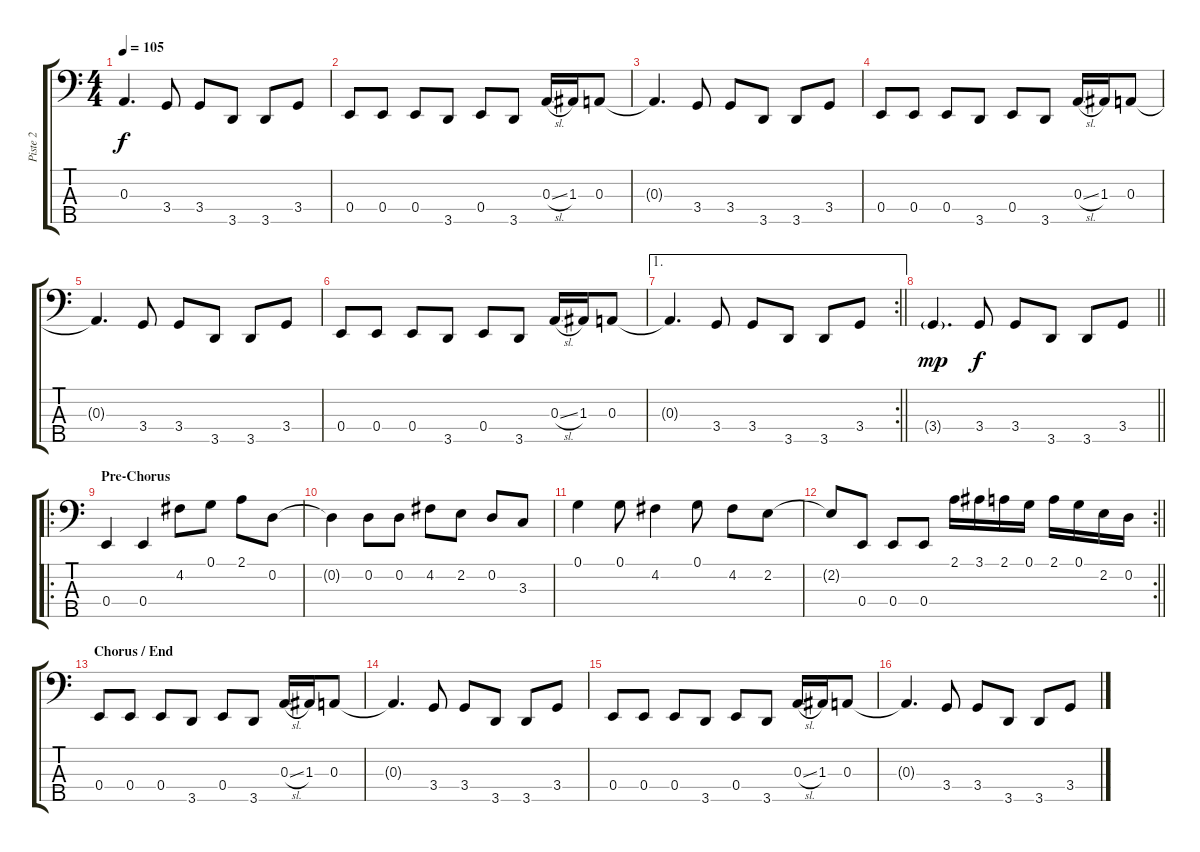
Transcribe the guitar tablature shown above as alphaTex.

\track ("Piste 2" "Piste 2") {instrument electricbassfinger}
\staff {score tabs}
\tuning (G2 D2 A1 E1 B0) {hide}
\ts (4 4)
\tempo 105
\clef f4
\ks c
0.3{t}.4{d dy f} 3.4.8 3.4.8 3.5.8 3.5.8 3.4.8 |
0.4.8 0.4.8 0.4.8 3.5.8 0.4.8 3.5.8 0.3{sl}.16 1.3.16 0.3.8 |
0.3{t}.4{d} 3.4.8 3.4.8 3.5.8 3.5.8 3.4.8 |
0.4.8 0.4.8 0.4.8 3.5.8 0.4.8 3.5.8 0.3{sl}.16 1.3.16 0.3.8 |
0.3{t}.4{d} 3.4.8 3.4.8 3.5.8 3.5.8 3.4.8 |
0.4.8 0.4.8 0.4.8 3.5.8 0.4.8 3.5.8 0.3{sl}.16 1.3.16 0.3.8 |
\ae 1
\rc 2
\barLineRight lightlight
0.3{t}.4{d} 3.4.8 3.4.8 3.5.8 3.5.8 3.4.8 |
\barLineRight lightlight
3.4{g}.4{d dy mp} 3.4.8{dy f} 3.4.8 3.5.8 3.5.8 3.4.8 |
\ro
\section ("" "Pre-Chorus")
0.4.4 0.4.4 4.2.8 0.1.8 2.1.8 0.2.8 |
0.2{t}.4 0.2.8 0.2.8 4.2.8 2.2.8 0.2.8 3.3.8 |
0.1.4 0.1.8 4.2.4 0.1.8 4.2.8 2.2.8 |
\rc 2
\barLineRight lightlight
2.2{t}.8 0.4.8 0.4.8 0.4.8 2.1.16 3.1.16 2.1.16 0.1.16 2.1.16 0.1.16 2.2.16 0.2.16 |
\section ("" "Chorus / End")
0.4.8 0.4.8 0.4.8 3.5.8 0.4.8 3.5.8 0.3{sl}.16 1.3.16 0.3.8 |
0.3{t}.4{d} 3.4.8 3.4.8 3.5.8 3.5.8 3.4.8 |
0.4.8 0.4.8 0.4.8 3.5.8 0.4.8 3.5.8 0.3{sl}.16 1.3.16 0.3.8 |
0.3{t}.4{d} 3.4.8 3.4.8 3.5.8 3.5.8 3.4.8
